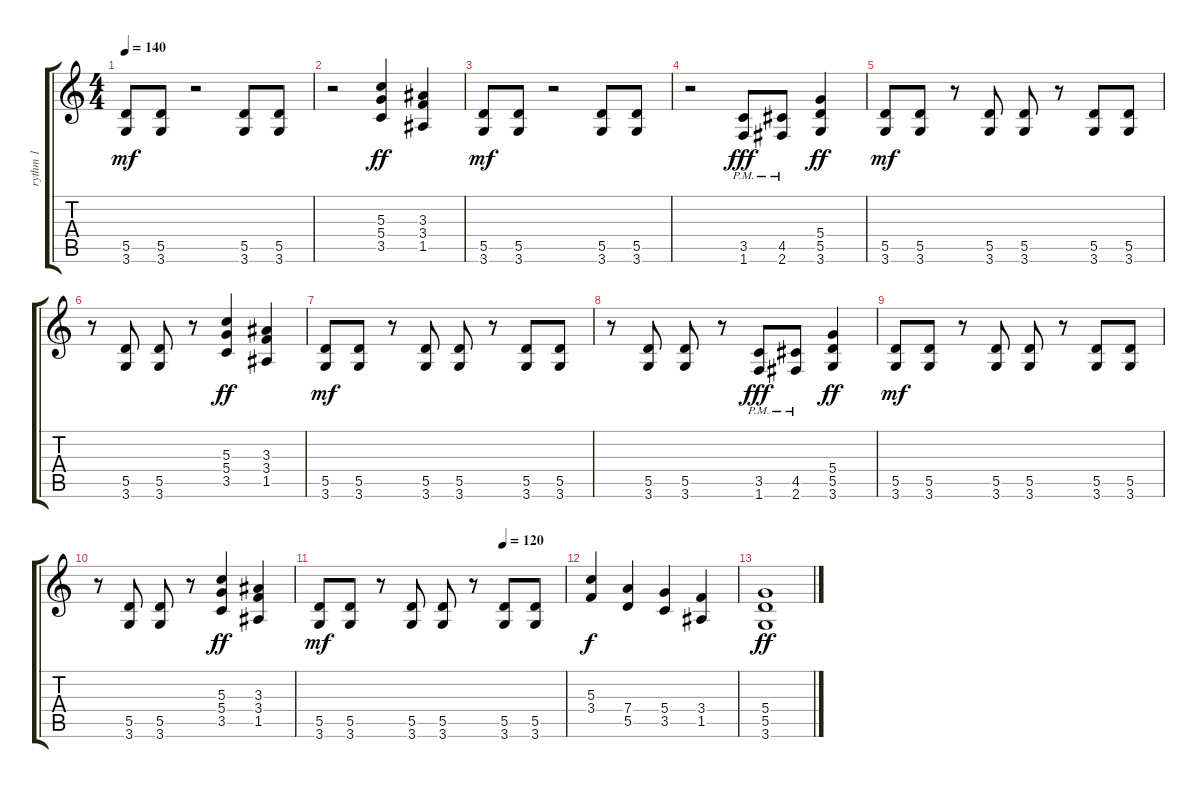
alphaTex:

\track ("rythm 1" "rythm 1") {instrument distortionguitar}
\staff {score tabs}
\tuning (E4 B3 G3 D3 A2 E2) {hide}
\ts (4 4)
\tempo 140
\clef g2
\ks c
(5.5 3.6).8{dy mf} (5.5 3.6).8 r.2 (5.5 3.6).8 (5.5 3.6).8 |
r.2 (5.3 5.4 3.5).4{dy ff} (3.3 3.4 1.5).4 |
(5.5 3.6).8{dy mf} (5.5 3.6).8 r.2 (5.5 3.6).8 (5.5 3.6).8 |
r.2 (3.5{pm} 1.6{pm}).8{dy fff} (4.5{pm} 2.6{pm}).8 (5.4 5.5 3.6).4{dy ff} |
(5.5 3.6).8{dy mf} (5.5 3.6).8 r.8 (5.5 3.6).8 (5.5 3.6).8 r.8 (5.5 3.6).8 (5.5 3.6).8 |
r.8 (5.5 3.6).8 (5.5 3.6).8 r.8 (5.3 5.4 3.5).4{dy ff} (3.3 3.4 1.5).4 |
(5.5 3.6).8{dy mf} (5.5 3.6).8 r.8 (5.5 3.6).8 (5.5 3.6).8 r.8 (5.5 3.6).8 (5.5 3.6).8 |
r.8 (5.5 3.6).8 (5.5 3.6).8 r.8 (3.5{pm} 1.6{pm}).8{dy fff} (4.5{pm} 2.6{pm}).8 (5.4 5.5 3.6).4{dy ff} |
(5.5 3.6).8{dy mf} (5.5 3.6).8 r.8 (5.5 3.6).8 (5.5 3.6).8 r.8 (5.5 3.6).8 (5.5 3.6).8 |
r.8 (5.5 3.6).8 (5.5 3.6).8 r.8 (5.3 5.4 3.5).4{dy ff} (3.3 3.4 1.5).4 |
\tempo (120 0.75)
(5.5 3.6).8{dy mf} (5.5 3.6).8 r.8 (5.5 3.6).8 (5.5 3.6).8 r.8 (5.5 3.6).8 (5.5 3.6).8 |
(5.3 3.4).4{dy f} (7.4 5.5).4 (5.4 3.5).4 (3.4 1.5).4 |
(5.4 5.5 3.6).1{dy ff}
